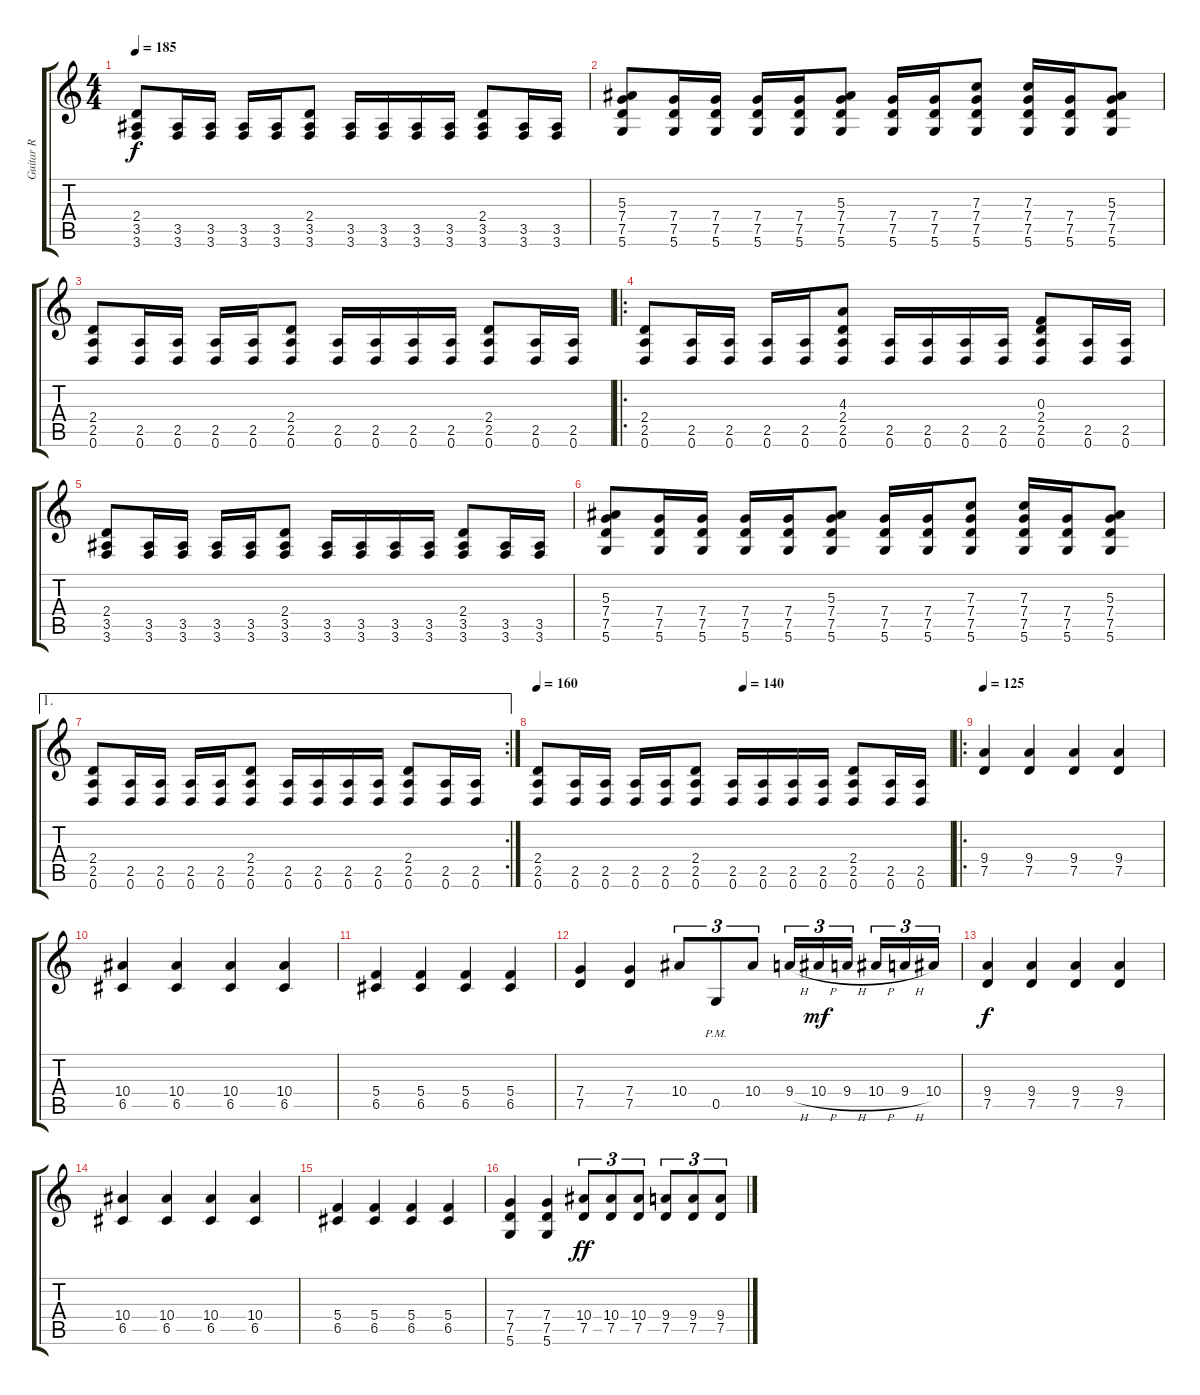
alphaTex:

\track ("Guitar R" "Guitar R") {instrument distortionguitar}
\staff {score tabs}
\tuning (D4 A3 F3 C3 G2 D2) {hide}
\ts (4 4)
\tempo 185
\clef g2
\ks c
(2.4 3.5 3.6).8{dy f} (3.5 3.6).16 (3.5 3.6).16 (3.5 3.6).16 (3.5 3.6).16 (2.4 3.5 3.6).8 (3.5 3.6).16 (3.5 3.6).16 (3.5 3.6).16 (3.5 3.6).16 (2.4 3.5 3.6).8 (3.5 3.6).16 (3.5 3.6).16 |
(5.3 7.4 7.5 5.6).8 (7.4 7.5 5.6).16 (7.4 7.5 5.6).16 (7.4 7.5 5.6).16 (7.4 7.5 5.6).16 (5.3 7.4 7.5 5.6).8 (7.4 7.5 5.6).16 (7.4 7.5 5.6).16 (7.3 7.4 7.5 5.6).8 (7.3 7.4 7.5 5.6).16 (7.4 7.5 5.6).16 (5.3 7.4 7.5 5.6).8 |
(2.4 2.5 0.6).8 (2.5 0.6).16 (2.5 0.6).16 (2.5 0.6).16 (2.5 0.6).16 (2.4 2.5 0.6).8 (2.5 0.6).16 (2.5 0.6).16 (2.5 0.6).16 (2.5 0.6).16 (2.4 2.5 0.6).8 (2.5 0.6).16 (2.5 0.6).16 |
\ro
(2.4 2.5 0.6).8 (2.5 0.6).16 (2.5 0.6).16 (2.5 0.6).16 (2.5 0.6).16 (4.3 2.4 2.5 0.6).8 (2.5 0.6).16 (2.5 0.6).16 (2.5 0.6).16 (2.5 0.6).16 (0.3 2.4 2.5 0.6).8 (2.5 0.6).16 (2.5 0.6).16 |
(2.4 3.5 3.6).8 (3.5 3.6).16 (3.5 3.6).16 (3.5 3.6).16 (3.5 3.6).16 (2.4 3.5 3.6).8 (3.5 3.6).16 (3.5 3.6).16 (3.5 3.6).16 (3.5 3.6).16 (2.4 3.5 3.6).8 (3.5 3.6).16 (3.5 3.6).16 |
(5.3 7.4 7.5 5.6).8 (7.4 7.5 5.6).16 (7.4 7.5 5.6).16 (7.4 7.5 5.6).16 (7.4 7.5 5.6).16 (5.3 7.4 7.5 5.6).8 (7.4 7.5 5.6).16 (7.4 7.5 5.6).16 (7.3 7.4 7.5 5.6).8 (7.3 7.4 7.5 5.6).16 (7.4 7.5 5.6).16 (5.3 7.4 7.5 5.6).8 |
\ae 1
\rc 2
(2.4 2.5 0.6).8 (2.5 0.6).16 (2.5 0.6).16 (2.5 0.6).16 (2.5 0.6).16 (2.4 2.5 0.6).8 (2.5 0.6).16 (2.5 0.6).16 (2.5 0.6).16 (2.5 0.6).16 (2.4 2.5 0.6).8 (2.5 0.6).16 (2.5 0.6).16 |
\tempo 160
\tempo (140 0.5)
(2.4 2.5 0.6).8 (2.5 0.6).16 (2.5 0.6).16 (2.5 0.6).16 (2.5 0.6).16 (2.4 2.5 0.6).8 (2.5 0.6).16 (2.5 0.6).16 (2.5 0.6).16 (2.5 0.6).16 (2.4 2.5 0.6).8 (2.5 0.6).16 (2.5 0.6).16 |
\ro
\tempo 125
(9.4 7.5).4 (9.4 7.5).4 (9.4 7.5).4 (9.4 7.5).4 |
(10.4 6.5).4 (10.4 6.5).4 (10.4 6.5).4 (10.4 6.5).4 |
(5.4 6.5).4 (5.4 6.5).4 (5.4 6.5).4 (5.4 6.5).4 |
(7.4 7.5).4 (7.4 7.5).4 10.4.8{tu (3 2)} 0.5{pm}.8{tu (3 2)} 10.4.8{tu (3 2)} 9.4{h}.16{tu (3 2)} 10.4{h}.16{tu (3 2) dy mf} 9.4{h}.16{tu (3 2) beam splitsecondary} 10.4{h}.16{tu (3 2)} 9.4{h}.16{tu (3 2)} 10.4.16{tu (3 2)} |
(9.4 7.5).4{dy f} (9.4 7.5).4 (9.4 7.5).4 (9.4 7.5).4 |
(10.4 6.5).4 (10.4 6.5).4 (10.4 6.5).4 (10.4 6.5).4 |
(5.4 6.5).4 (5.4 6.5).4 (5.4 6.5).4 (5.4 6.5).4 |
(7.4 7.5 5.6).4 (7.4 7.5 5.6).4 (10.4 7.5).8{tu (3 2) dy ff} (10.4 7.5).8{tu (3 2)} (10.4 7.5).8{tu (3 2)} (9.4 7.5).8{tu (3 2)} (9.4 7.5).8{tu (3 2)} (9.4 7.5).8{tu (3 2)}
